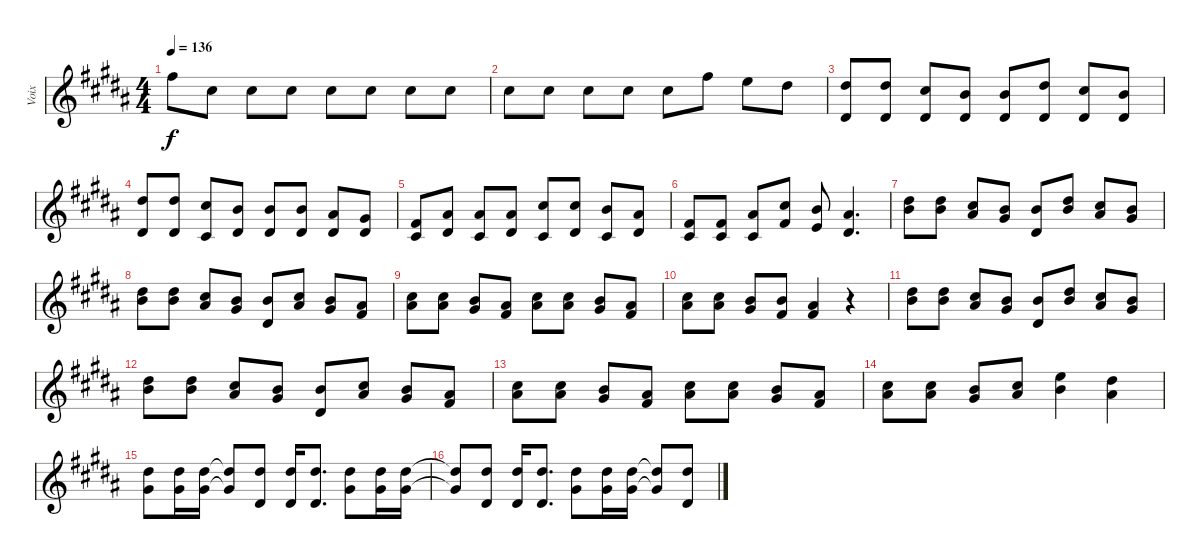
\track ("Voix" "Voix") {instrument acousticguitarsteel bank 255}
\staff {score}
\tuning (E4 B3 G3 D3 A2 E2) {hide}
\ts (4 4)
\tempo 136
\clef g2
\ks g#minor
2.1.8{dy f} 2.2.8 2.2.8 2.2.8 2.2.8 2.2.8 2.2.8 2.2.8 |
2.2.8 2.2.8 2.2.8 2.2.8 2.2.8 2.1.8 0.1.8 4.2.8 |
(8.3 1.4).8 (8.3 1.4).8 (2.2 1.4).8 (0.2 1.4).8 (0.2 1.4).8 (8.3 1.4).8 (2.2 1.4).8 (0.2 1.4).8 |
(8.3 1.4).8 (8.3 1.4).8 (2.2 4.5).8 (0.2 1.4).8 (0.2 1.4).8 (0.2 1.4).8 (3.3 1.4).8 (1.3 1.4).8 |
(4.4 4.5).8 (3.3 1.4).8 (3.3 4.5).8 (3.3 1.4).8 (2.2 4.5).8 (2.2 1.4).8 (0.2 4.5).8 (3.3 1.4).8 |
(4.4 4.5).8 (4.4 4.5).8 (3.3 4.5).8 (2.2 4.4).8 (0.2 2.4).8 (3.3 1.4).4{d} |
(0.2 8.3).8 (0.2 8.3).8 (2.2 3.3).8 (0.2 1.3).8 (0.2 1.4).8 (0.2 8.3).8 (2.2 3.3).8 (0.2 1.3).8 |
(0.2 8.3).8 (4.2 4.3).8 (2.2 3.3).8 (0.2 1.3).8 (0.2 1.4).8 (2.2 3.3).8 (0.2 1.3).8 (3.3 4.4).8 |
(2.2 3.3).8 (2.2 3.3).8 (0.2 1.3).8 (3.3 4.4).8 (2.2 3.3).8 (2.2 3.3).8 (0.2 1.3).8 (3.3 4.4).8 |
(2.2 3.3).8 (2.2 3.3).8 (0.2 1.3).8 (0.2 4.4).8 (3.3 4.4).4 r.4 |
(0.2 8.3).8 (0.2 8.3).8 (2.2 3.3).8 (0.2 1.3).8 (0.2 1.4).8 (0.2 8.3).8 (2.2 3.3).8 (0.2 1.3).8 |
(0.2 8.3).8 (4.2 4.3).8 (2.2 3.3).8 (0.2 1.3).8 (0.2 1.4).8 (2.2 3.3).8 (0.2 1.3).8 (3.3 4.4).8 |
(2.2 3.3).8 (2.2 3.3).8 (0.2 1.3).8 (3.3 4.4).8 (2.2 3.3).8 (2.2 3.3).8 (0.2 1.3).8 (3.3 4.4).8 |
(2.2 3.3).8 (2.2 3.3).8 (0.2 1.3).8 (2.2 3.3).8 (0.1 0.2).4 (4.2 3.3).4 |
(4.2 1.3).8 (4.2 1.3).16 (4.2 1.3).16 (4.2{t} 1.3{t}).8 (4.2 1.4).8 (4.2 1.4).16 (4.2 1.4).8{d} (4.2 1.3).8 (4.2 1.3).16 (4.2 1.3).16 |
(4.2{t} 1.3{t}).8 (4.2 1.4).8 (4.2 1.4).16 (4.2 1.4).8{d} (4.2 1.3).8 (4.2 1.3).16 (4.2 1.3).16 (4.2{t} 1.3{t}).8 (4.2 1.4).8
